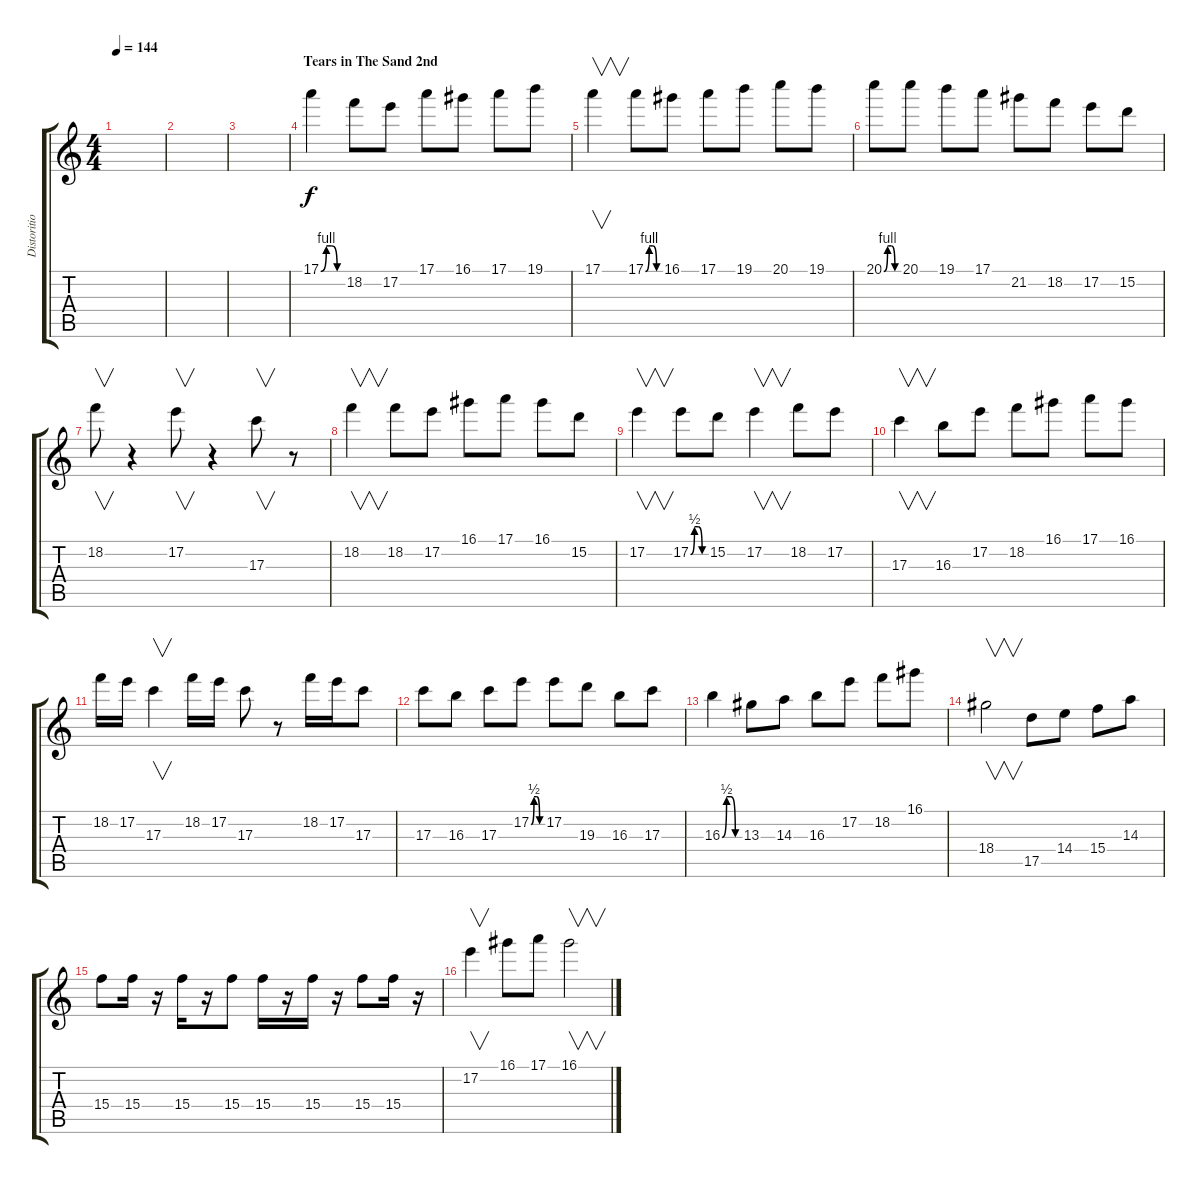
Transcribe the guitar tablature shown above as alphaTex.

\track ("Distorition Guitar" "Distoritio") {instrument distortionguitar}
\staff {score tabs}
\tuning (E4 B3 G3 D3 A2 E2) {hide}
\ts (4 4)
\tempo 144
\clef g2
\ks c
|
|
|
\section ("" "Tears in The Sand 2nd")
17.1{be (custom 0 0 15 4 30 4 45 0 60 0)}.4 18.2.8 17.2.8 17.1.8 16.1.8 17.1.8 19.1.8 |
17.1.4{v} 17.1{be (custom 0 0 15 4 30 4 45 0 60 0)}.8 16.1.8 17.1.8 19.1.8 20.1.8 19.1.8 |
20.1{be (custom 0 0 15 4 30 4 45 0 60 0)}.8 20.1.8 19.1.8 17.1.8 21.2.8 18.2.8 17.2.8 15.2.8 |
18.2.8{v} r.4 17.2.8{v} r.4 17.3.8{v} r.8 |
18.2.4{v} 18.2.8 17.2.8 16.1.8 17.1.8 16.1.8 15.2.8 |
17.2.4{v} 17.2{be (custom 0 0 15 2 30 2 45 0 60 0)}.8 15.2.8 17.2.4{v} 18.2.8 17.2.8 |
17.3.4{v} 16.3.8 17.2.8 18.2.8 16.1.8 17.1.8 16.1.8 |
18.2.16 17.2.16 17.3.4{v} 18.2.16 17.2.16 17.3.8 r.8 18.2.16 17.2.16 17.3.8 |
17.3.8 16.3.8 17.3.8 17.2{be (custom 0 0 15 2 30 2 45 0 60 0)}.8 17.2.8 19.3.8 16.3.8 17.3.8 |
16.3{be (custom 0 0 15 2 30 2 45 0 60 0)}.4 13.3.8 14.3.8 16.3.8 17.2.8 18.2.8 16.1.8 |
18.4.2{v} 17.5.8 14.4.8 15.4.8 14.3.8 |
15.4.8 15.4.16 r.16 15.4.16 r.16 15.4.8 15.4.16 r.16 15.4.16 r.16 15.4.8 15.4.16 r.16 |
17.2.4{v} 16.1.8 17.1.8 16.1.2{v}
